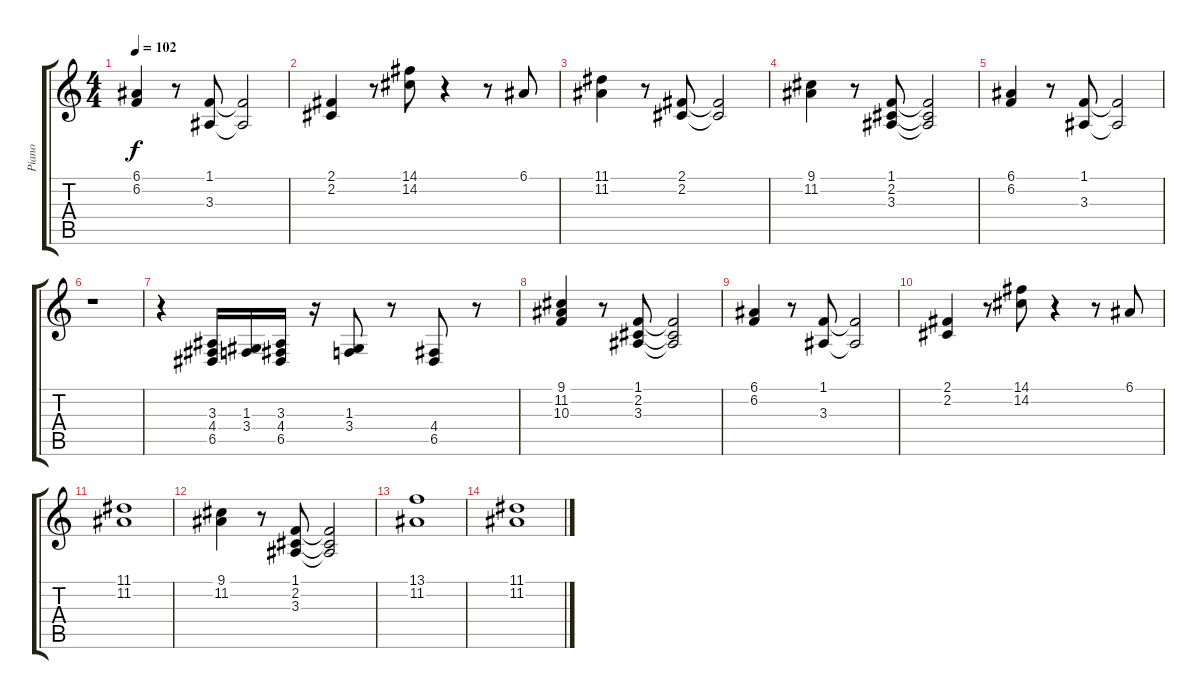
\track ("Piano" "Piano") {instrument acousticgrandpiano}
\staff {score tabs}
\tuning (E4 B3 G3 D3 A2 E2) {hide}
\ts (4 4)
\tempo 102
\clef g2
\ks c
(6.1 6.2).4{dy f} r.8 (1.1 3.3).8 (1.1{t} 3.3{t}).2 |
(2.1 2.2).4 r.8 (14.1 14.2).8 r.4 r.8 6.1.8 |
(11.1 11.2).4 r.8 (2.1 2.2).8 (2.1{t} 2.2{t}).2 |
(9.1 11.2).4 r.8 (1.1 2.2 3.3).8 (1.1{t} 2.2{t} 3.3{t}).2 |
(6.1 6.2).4 r.8 (1.1 3.3).8 (1.1{t} 3.3{t}).2 |
r.1 |
r.4 (3.3 4.4 6.5).16 (1.3 3.4).16 (3.3 4.4 6.5).16 r.16 (1.3 3.4).8 r.8 (4.4 6.5).8 r.8 |
(9.1 11.2 10.3).4 r.8 (1.1 2.2 3.3).8 (1.1{t} 2.2{t} 3.3{t}).2 |
(6.1 6.2).4 r.8 (1.1 3.3).8 (1.1{t} 3.3{t}).2 |
(2.1 2.2).4 r.8 (14.1 14.2).8 r.4 r.8 6.1.8 |
(11.1 11.2).1 |
(9.1 11.2).4 r.8 (1.1 2.2 3.3).8 (1.1{t} 2.2{t} 3.3{t}).2 |
(13.1 11.2).1 |
(11.1 11.2).1
